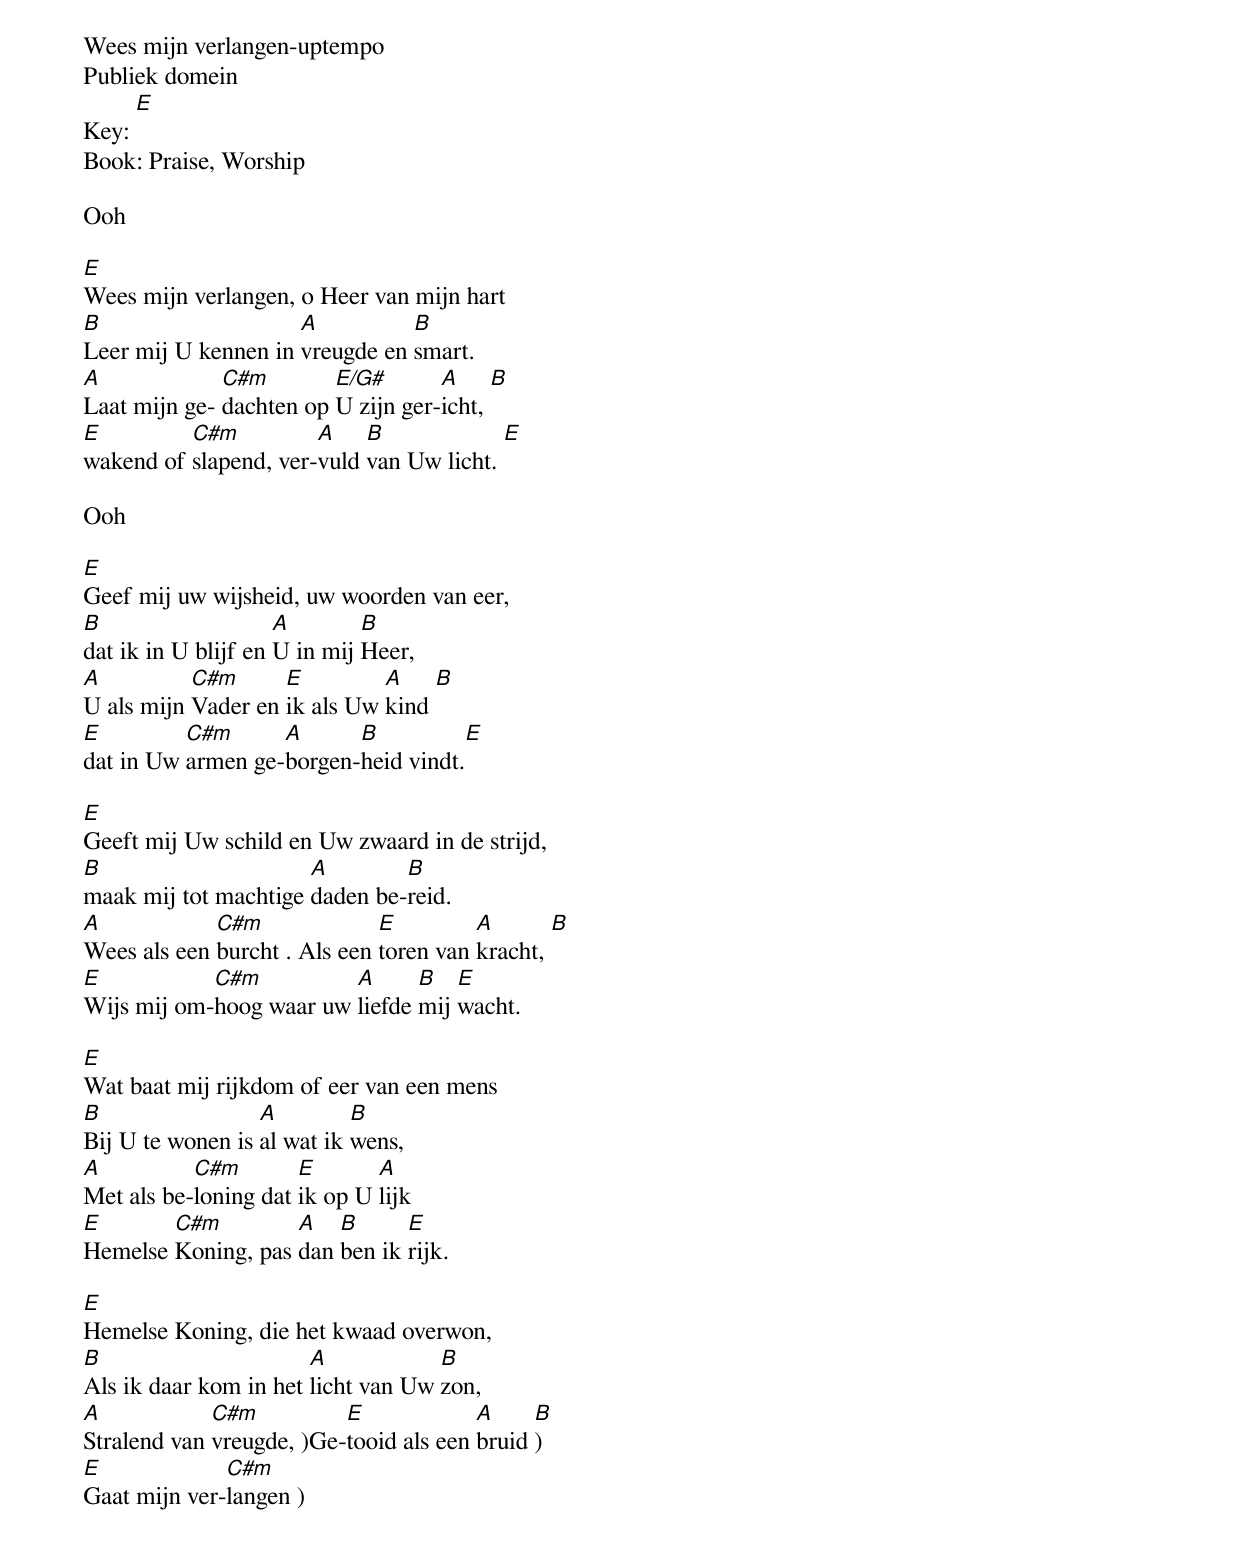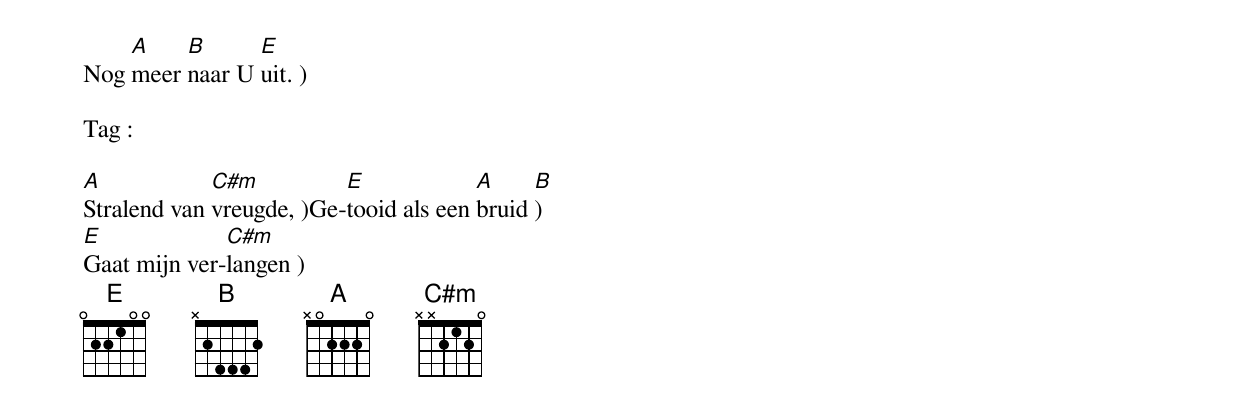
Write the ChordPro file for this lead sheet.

Wees mijn verlangen-uptempo
Publiek domein
Key: [E]
Book: Praise, Worship

Ooh

[E]Wees mijn verlangen, o Heer van mijn hart
[B]Leer mij U kennen in [A]vreugde en [B]smart.
[A]Laat mijn ge- [C#m]dachten op [E/G#]U zijn ger-[A]icht, [B]
[E]wakend of [C#m]slapend, ver-[A]vuld [B]van Uw licht. [E]

Ooh

[E]Geef mij uw wijsheid, uw woorden van eer,
[B]dat ik in U blijf en [A]U in mij [B]Heer,
[A]U als mijn [C#m]Vader en [E]ik als Uw [A]kind [B]
[E]dat in Uw [C#m]armen ge-[A]borgen-[B]heid vindt.[E]

[E]Geeft mij Uw schild en Uw zwaard in de strijd,
[B]maak mij tot machtige [A]daden be-[B]reid.
[A]Wees als een [C#m]burcht . Als een [E]toren van [A]kracht, [B]
[E]Wijs mij om-[C#m]hoog waar uw [A]liefde [B]mij [E]wacht.

[E]Wat baat mij rijkdom of eer van een mens
[B]Bij U te wonen is [A]al wat ik [B]wens,
[A]Met als be-[C#m]loning dat [E]ik op U [A]lijk
[E]Hemelse [C#m]Koning, pas [A]dan [B]ben ik [E]rijk.

[E]Hemelse Koning, die het kwaad overwon,
[B]Als ik daar kom in het [A]licht van Uw [B]zon,
[A]Stralend van [C#m]vreugde, )Ge-[E]tooid als een [A]bruid [B])
[E]Gaat mijn ver-[C#m]langen )
Nog [A]meer [B]naar U [E]uit. )

Tag :

[A]Stralend van [C#m]vreugde, )Ge-[E]tooid als een [A]bruid [B])
[E]Gaat mijn ver-[C#m]langen )
